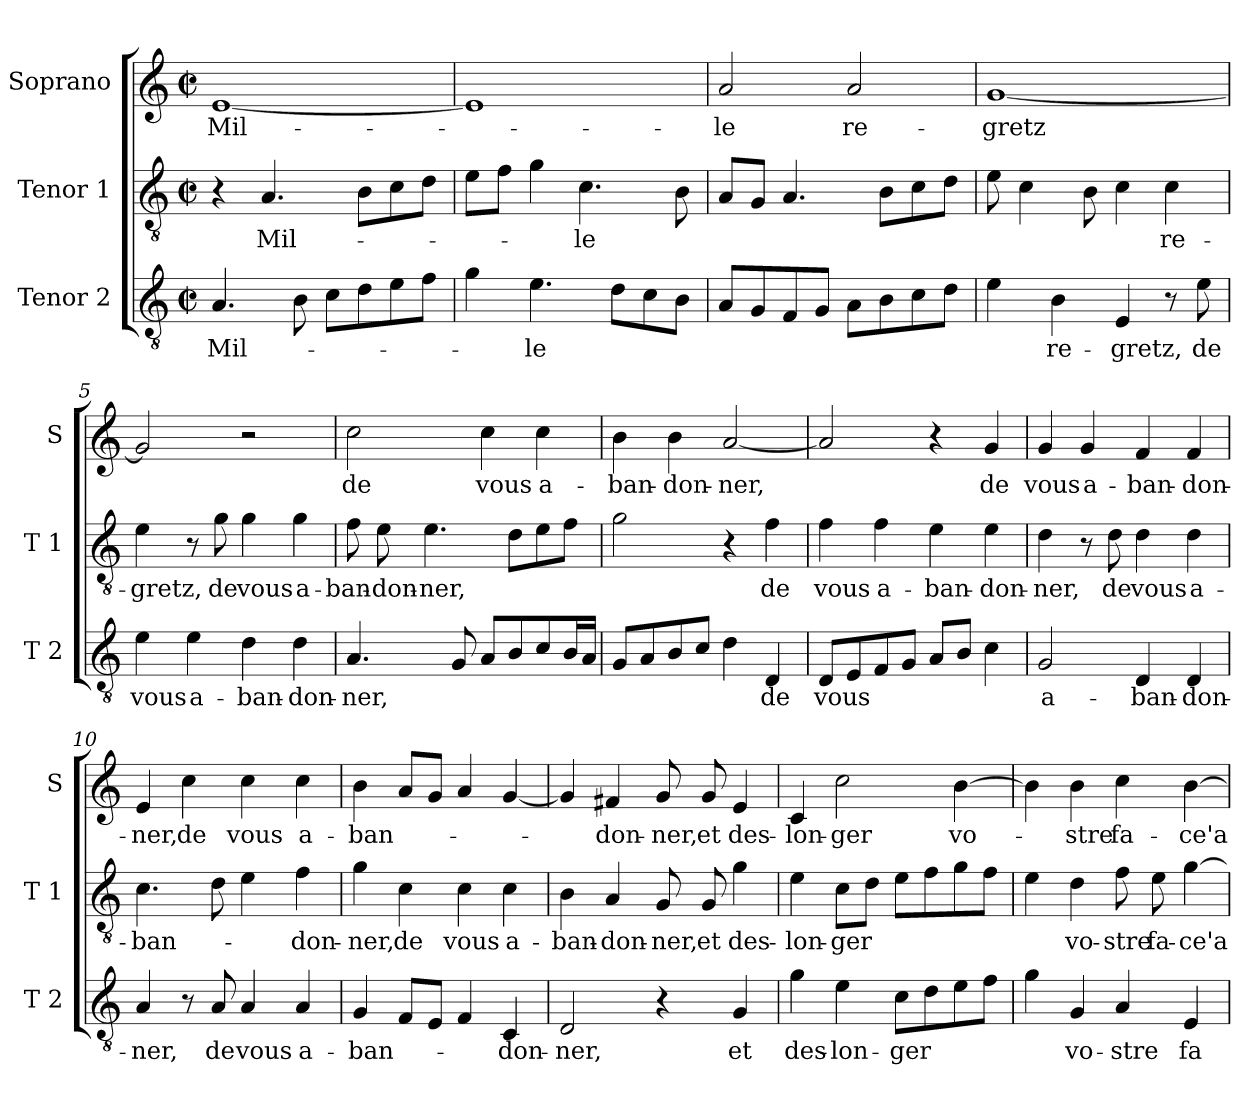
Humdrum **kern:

**kern	**text	**kern	**text	**kern	**text
*part3	*part3	*part2	*part2	*part1	*part1
*staff3	*staff3	*staff2	*staff2	*staff1	*staff1
*I"Tenor 2	*	*I"Tenor 1	*	*I"Soprano	*
*I'T 2	*	*I'T 1	*	*I'S	*
*clefGv2	*	*clefGv2	*	*clefG2	*
*k[]	*	*k[]	*	*k[]	*
*C:	*	*C:	*	*C:	*
*M2/2	*	*M2/2	*	*M2/2	*
*met(c|)	*	*met(c|)	*	*met(c|)	*
=1	=1	=1	=1	=1	=1
!	!LO:LY:b	!	!	!	!LO:LY:b
4.A/	Mil-	4r	.	[1e	Mil-
!	!	!	!LO:LY:b	!	!
.	.	4.A/	Mil-	.	.
8B\	.	.	.	.	.
8c\L	.	.	.	.	.
8d\	.	8B\L	.	.	.
8e\	.	8c\	.	.	.
8f\J	.	8d\J	.	.	.
=2	=2	=2	=2	=2	=2
4g\	.	8e\L	.	1e]	.
.	.	8f\J	.	.	.
!	!LO:LY:b	!	!	!	!
4.e\	-le	4g\	.	.	.
!	!	!	!LO:LY:b	!	!
.	.	4.c\	-le	.	.
8d\L	.	.	.	.	.
8c\	.	.	.	.	.
8B\J	.	8B\	.	.	.
=3	=3	=3	=3	=3	=3
!	!	!	!	!	!LO:LY:b
8A/L	.	8A/L	.	2a/	-le
8G/	.	8G/J	.	.	.
8F/	.	4.A/	.	.	.
8G/J	.	.	.	.	.
!	!	!	!	!	!LO:LY:b
8A\L	.	.	.	2a/	re-
8B\	.	8B\L	.	.	.
8c\	.	8c\	.	.	.
8d\J	.	8d\J	.	.	.
=4	=4	=4	=4	=4	=4
!	!	!	!	!	!LO:LY:b
4e\	.	8e\	.	[1g	-gretz
.	.	4c\	.	.	.
!	!LO:LY:b	!	!	!	!
4B\	re-	.	.	.	.
.	.	8B\	.	.	.
!	!LO:LY:b	!	!	!	!
4E/	-gretz,	4c\	.	.	.
!	!	!	!LO:LY:b	!	!
8r	.	4c\	re-	.	.
!	!LO:LY:b	!	!	!	!
8e\	de	.	.	.	.
=5	=5	=5	=5	=5	=5
!	!LO:LY:b	!	!LO:LY:b	!	!
4e\	vous	4e\	-gretz,	2g/]	.
!	!LO:LY:b	!	!	!	!
4e\	a-	8r	.	.	.
!	!	!	!LO:LY:b	!	!
.	.	8g\	de	.	.
!	!LO:LY:b	!	!LO:LY:b	!	!
4d\	-ban-	4g\	vous	2r	.
!	!LO:LY:b	!	!LO:LY:b	!	!
4d\	-don-	4g\	a-	.	.
!!LO:LB:g=z
=6	=6	=6	=6	=6	=6
!	!LO:LY:b	!	!LO:LY:b	!	!LO:LY:b
4.A/	-ner,	8f\	-ban-	2cc\	de
!	!	!	!LO:LY:b	!	!
.	.	8e\	-don-	.	.
!	!	!	!LO:LY:b	!	!
.	.	4.e\	-ner,	.	.
8G/	.	.	.	.	.
!	!	!	!	!	!LO:LY:b
8A/L	.	.	.	4cc\	vous
8B/	.	8d\L	.	.	.
!	!	!	!	!	!LO:LY:b
8c/	.	8e\	.	4cc\	a-
16B/L	.	8f\J	.	.	.
16A/JJ	.	.	.	.	.
=7	=7	=7	=7	=7	=7
!	!	!	!	!	!LO:LY:b
8G/L	.	2g\	.	4b\	-ban-
8A/	.	.	.	.	.
!	!	!	!	!	!LO:LY:b
8B/	.	.	.	4b\	-don-
8c/J	.	.	.	.	.
!	!	!	!	!	!LO:LY:b
4d\	.	4r	.	[2a/	-ner,
!	!LO:LY:b	!	!LO:LY:b	!	!
4D/	de	4f\	de	.	.
=8	=8	=8	=8	=8	=8
!	!LO:LY:b	!	!LO:LY:b	!	!
8D/L	vous	4f\	vous	2a/]	.
8E/	.	.	.	.	.
!	!	!	!LO:LY:b	!	!
8F/	.	4f\	a-	.	.
8G/J	.	.	.	.	.
!	!	!	!LO:LY:b	!	!
8A/L	.	4e\	-ban-	4r	.
8B/J	.	.	.	.	.
!	!	!	!LO:LY:b	!	!LO:LY:b
4c\	.	4e\	-don-	4g/	de
=9	=9	=9	=9	=9	=9
!	!LO:LY:b	!	!LO:LY:b	!	!LO:LY:b
2G/	a-	4d\	-ner,	4g/	vous
!	!	!	!	!	!LO:LY:b
.	.	8r	.	4g/	a-
!	!	!	!LO:LY:b	!	!
.	.	8d\	de	.	.
!	!LO:LY:b	!	!LO:LY:b	!	!LO:LY:b
4D/	-ban-	4d\	vous	4f/	-ban-
!	!LO:LY:b	!	!LO:LY:b	!	!LO:LY:b
4D/	-don-	4d\	a-	4f/	-don-
=10	=10	=10	=10	=10	=10
!	!LO:LY:b	!	!LO:LY:b	!	!LO:LY:b
4A/	-ner,	4.c\	-ban-	4e/	-ner,
!	!	!	!	!	!LO:LY:b
8r	.	.	.	4cc\	de
!	!LO:LY:b	!	!	!	!
8A/	de	8d\	.	.	.
!	!LO:LY:b	!	!	!	!LO:LY:b
4A/	vous	4e\	.	4cc\	vous
!	!LO:LY:b	!	!LO:LY:b	!	!LO:LY:b
4A/	a-	4f\	-don-	4cc\	a-
!!LO:LB:g=z
=11	=11	=11	=11	=11	=11
!	!LO:LY:b	!	!LO:LY:b	!	!LO:LY:b
4G/	-ban-	4g\	-ner,	4b\	-ban-
!	!	!	!LO:LY:b	!	!
8F/L	.	4c\	de	8a/L	.
8E/J	.	.	.	8g/J	.
!	!	!	!LO:LY:b	!	!
4F/	.	4c\	vous	4a/	.
!	!LO:LY:b	!	!LO:LY:b	!	!
4C/	-don-	4c\	a-	[4g/	.
=12	=12	=12	=12	=12	=12
!	!LO:LY:b	!	!LO:LY:b	!	!
2D/	-ner,	4B\	-ban-	4g/]	.
!	!	!	!LO:LY:b	!	!LO:LY:b
.	.	4A/	-don-	4f#X/	-don-
!	!	!	!LO:LY:b	!	!LO:LY:b
4r	.	8G/	-ner,	8g/	-ner,
!	!	!	!LO:LY:b	!	!LO:LY:b
.	.	8G/	et	8g/	et
!	!LO:LY:b	!	!LO:LY:b	!	!LO:LY:b
4G/	et	4g\	des-	4e/	des-
=13	=13	=13	=13	=13	=13
!	!LO:LY:b	!	!LO:LY:b	!	!LO:LY:b
4g\	des-	4e\	-lon-	4c/	-lon-
!	!LO:LY:b	!	!LO:LY:b	!	!LO:LY:b
4e\	-lon-	8c\L	-ger	2cc\	-ger
.	.	8d\J	.	.	.
!	!LO:LY:b	!	!	!	!
8c\L	-ger	8e\L	.	.	.
8d\	.	8f\	.	.	.
!	!	!	!	!	!LO:LY:b
8e\	.	8g\	.	[4b\	vo-
8f\J	.	8f\J	.	.	.
=14	=14	=14	=14	=14	=14
4g\	.	4e\	.	4b\]	.
!	!LO:LY:b	!	!LO:LY:b	!	!LO:LY:b
4G/	vo-	4d\	vo-	4b\	-stre
!	!LO:LY:b	!	!LO:LY:b	!	!LO:LY:b
4A/	-stre	8f\	-stre	4cc\	fa-
!	!	!	!LO:LY:b	!	!
.	.	8e\	fa-	.	.
!	!LO:LY:b	!	!LO:LY:b	!	!LO:LY:b
4E/	fa-	[4g\	-ce'a-	[4b\	-ce'a-
=	=	=	=	=	=
*-	*-	*-	*-	*-	*-
